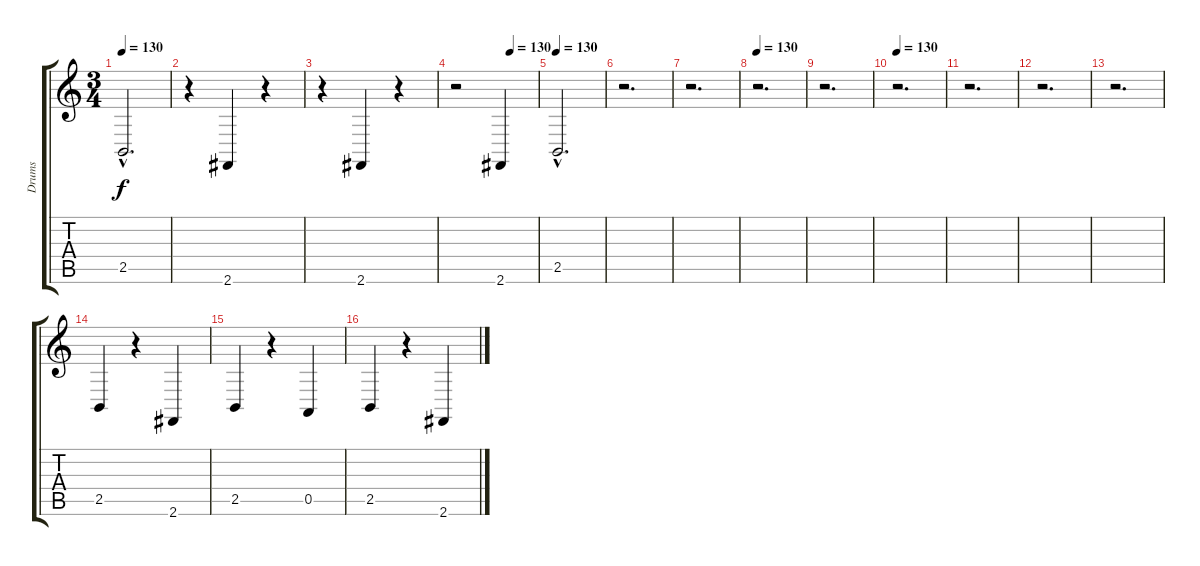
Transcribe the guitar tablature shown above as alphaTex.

\track ("Drums" "Drums") {instrument timpani}
\staff {score tabs}
\tuning (E4 B3 G3 D3 A2 E2) {hide}
\ts (3 4)
\tempo 130
\clef g2
\ks c
2.5{hac}.2{d dy f} |
r.4 2.6.4 r.4 |
r.4 2.6.4 r.4 |
\tempo (130 0.6666666666666666)
r.2 2.6.4 |
\tempo 130
2.5{hac}.2{d} |
r.2{d} |
r.2{d} |
\tempo 130
r.2{d} |
r.2{d} |
\tempo 130
r.2{d} |
r.2{d} |
r.2{d} |
r.2{d} |
2.5.4 r.4 2.6.4 |
2.5.4 r.4 0.5.4 |
2.5.4 r.4 2.6.4
